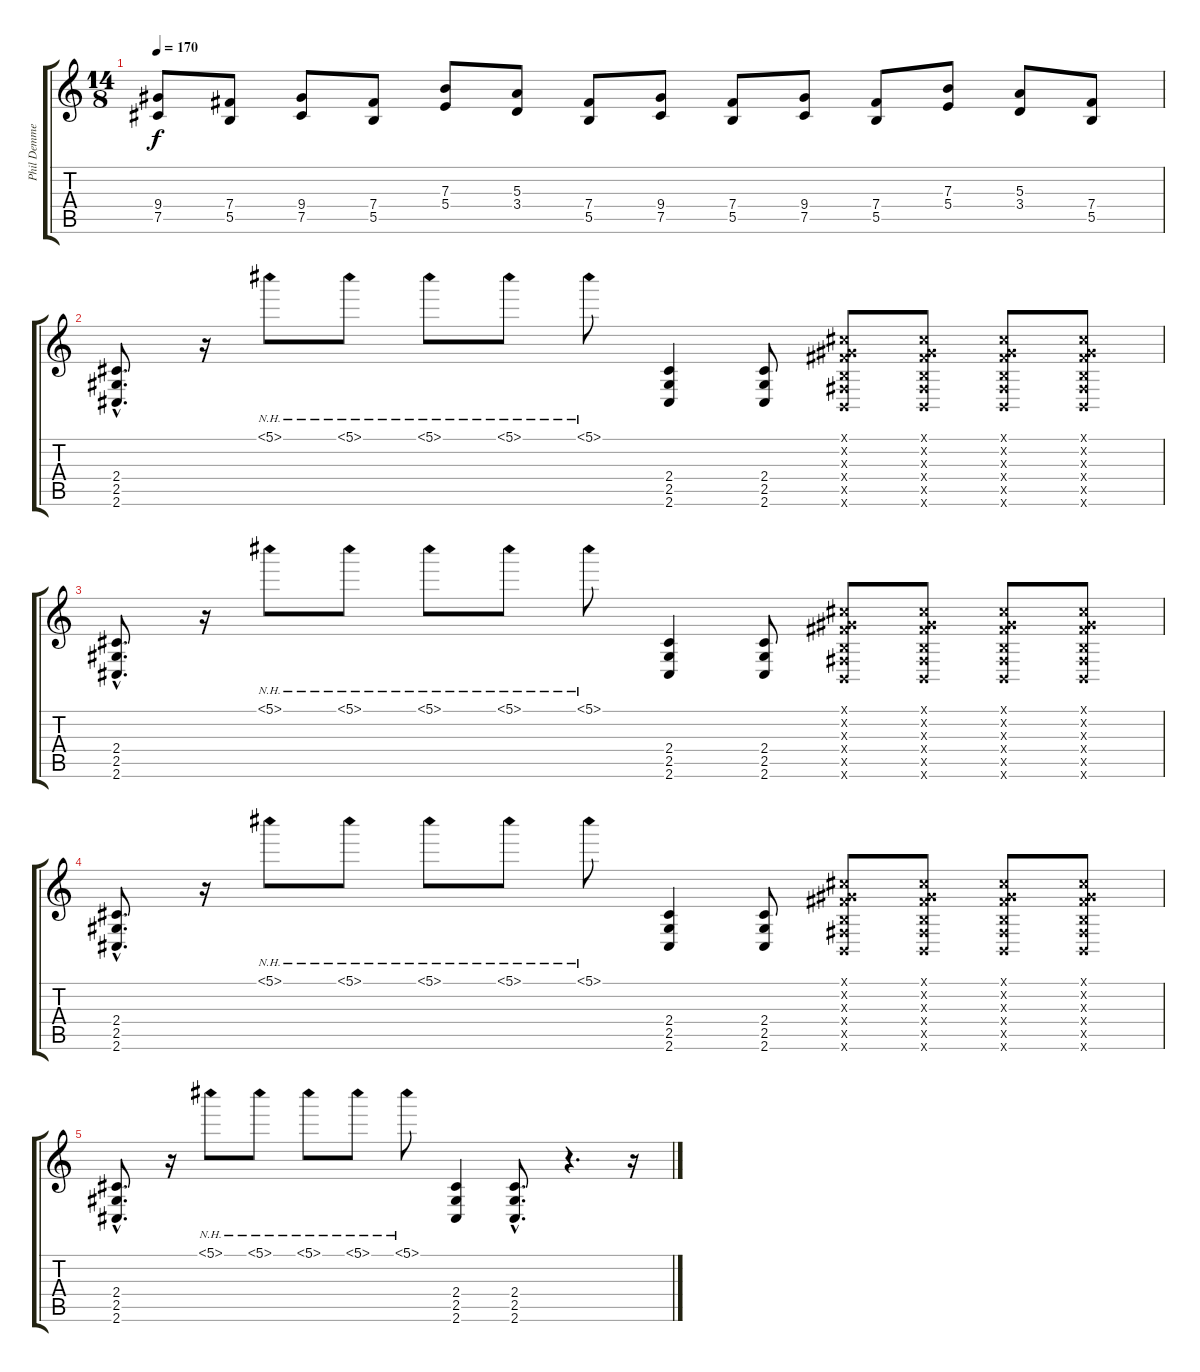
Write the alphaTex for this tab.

\track ("Phil Demmel" "Phil Demme") {instrument distortionguitar}
\staff {score tabs}
\tuning (Db4 Ab3 E3 B2 Gb2 B1) {hide}
\ts (14 8)
\tempo 170
\clef g2
\ks c
(9.4 7.5).8{dy f} (7.4 5.5).8 (9.4 7.5).8 (7.4 5.5).8 (7.3 5.4).8 (5.3 3.4).8 (7.4 5.5).8 (9.4 7.5).8 (7.4 5.5).8 (9.4 7.5).8 (7.4 5.5).8 (7.3 5.4).8 (5.3 3.4).8 (7.4 5.5).8 |
(2.4{hac} 2.5{hac} 2.6{hac}).8{d} r.16 5.1{nh}.8 5.1{nh}.8 5.1{nh}.8 5.1{nh}.8 5.1{nh}.8 (2.4 2.5 2.6).4 (2.4 2.5 2.6).8 (0.1{x} 0.2{x} 2.3{x} 0.4{x} 0.5{x} 0.6{x}).8 (0.1{x} 0.2{x} 2.3{x} 0.4{x} 0.5{x} 0.6{x}).8 (0.1{x} 0.2{x} 2.3{x} 0.4{x} 0.5{x} 0.6{x}).8 (0.1{x} 0.2{x} 2.3{x} 0.4{x} 0.5{x} 0.6{x}).8 |
(2.4{hac} 2.5{hac} 2.6{hac}).8{d} r.16 5.1{nh}.8 5.1{nh}.8 5.1{nh}.8 5.1{nh}.8 5.1{nh}.8 (2.4 2.5 2.6).4 (2.4 2.5 2.6).8 (0.1{x} 0.2{x} 2.3{x} 0.4{x} 0.5{x} 0.6{x}).8 (0.1{x} 0.2{x} 2.3{x} 0.4{x} 0.5{x} 0.6{x}).8 (0.1{x} 0.2{x} 2.3{x} 0.4{x} 0.5{x} 0.6{x}).8 (0.1{x} 0.2{x} 2.3{x} 0.4{x} 0.5{x} 0.6{x}).8 |
(2.4{hac} 2.5{hac} 2.6{hac}).8{d} r.16 5.1{nh}.8 5.1{nh}.8 5.1{nh}.8 5.1{nh}.8 5.1{nh}.8 (2.4 2.5 2.6).4 (2.4 2.5 2.6).8 (0.1{x} 0.2{x} 2.3{x} 0.4{x} 0.5{x} 0.6{x}).8 (0.1{x} 0.2{x} 2.3{x} 0.4{x} 0.5{x} 0.6{x}).8 (0.1{x} 0.2{x} 2.3{x} 0.4{x} 0.5{x} 0.6{x}).8 (0.1{x} 0.2{x} 2.3{x} 0.4{x} 0.5{x} 0.6{x}).8 |
(2.4{hac} 2.5{hac} 2.6{hac}).8{d} r.16 5.1{nh}.8 5.1{nh}.8 5.1{nh}.8 5.1{nh}.8 5.1{nh}.8 (2.4 2.5 2.6).4 (2.4{hac} 2.5{hac} 2.6{hac}).8{d} r.4{d} r.16
